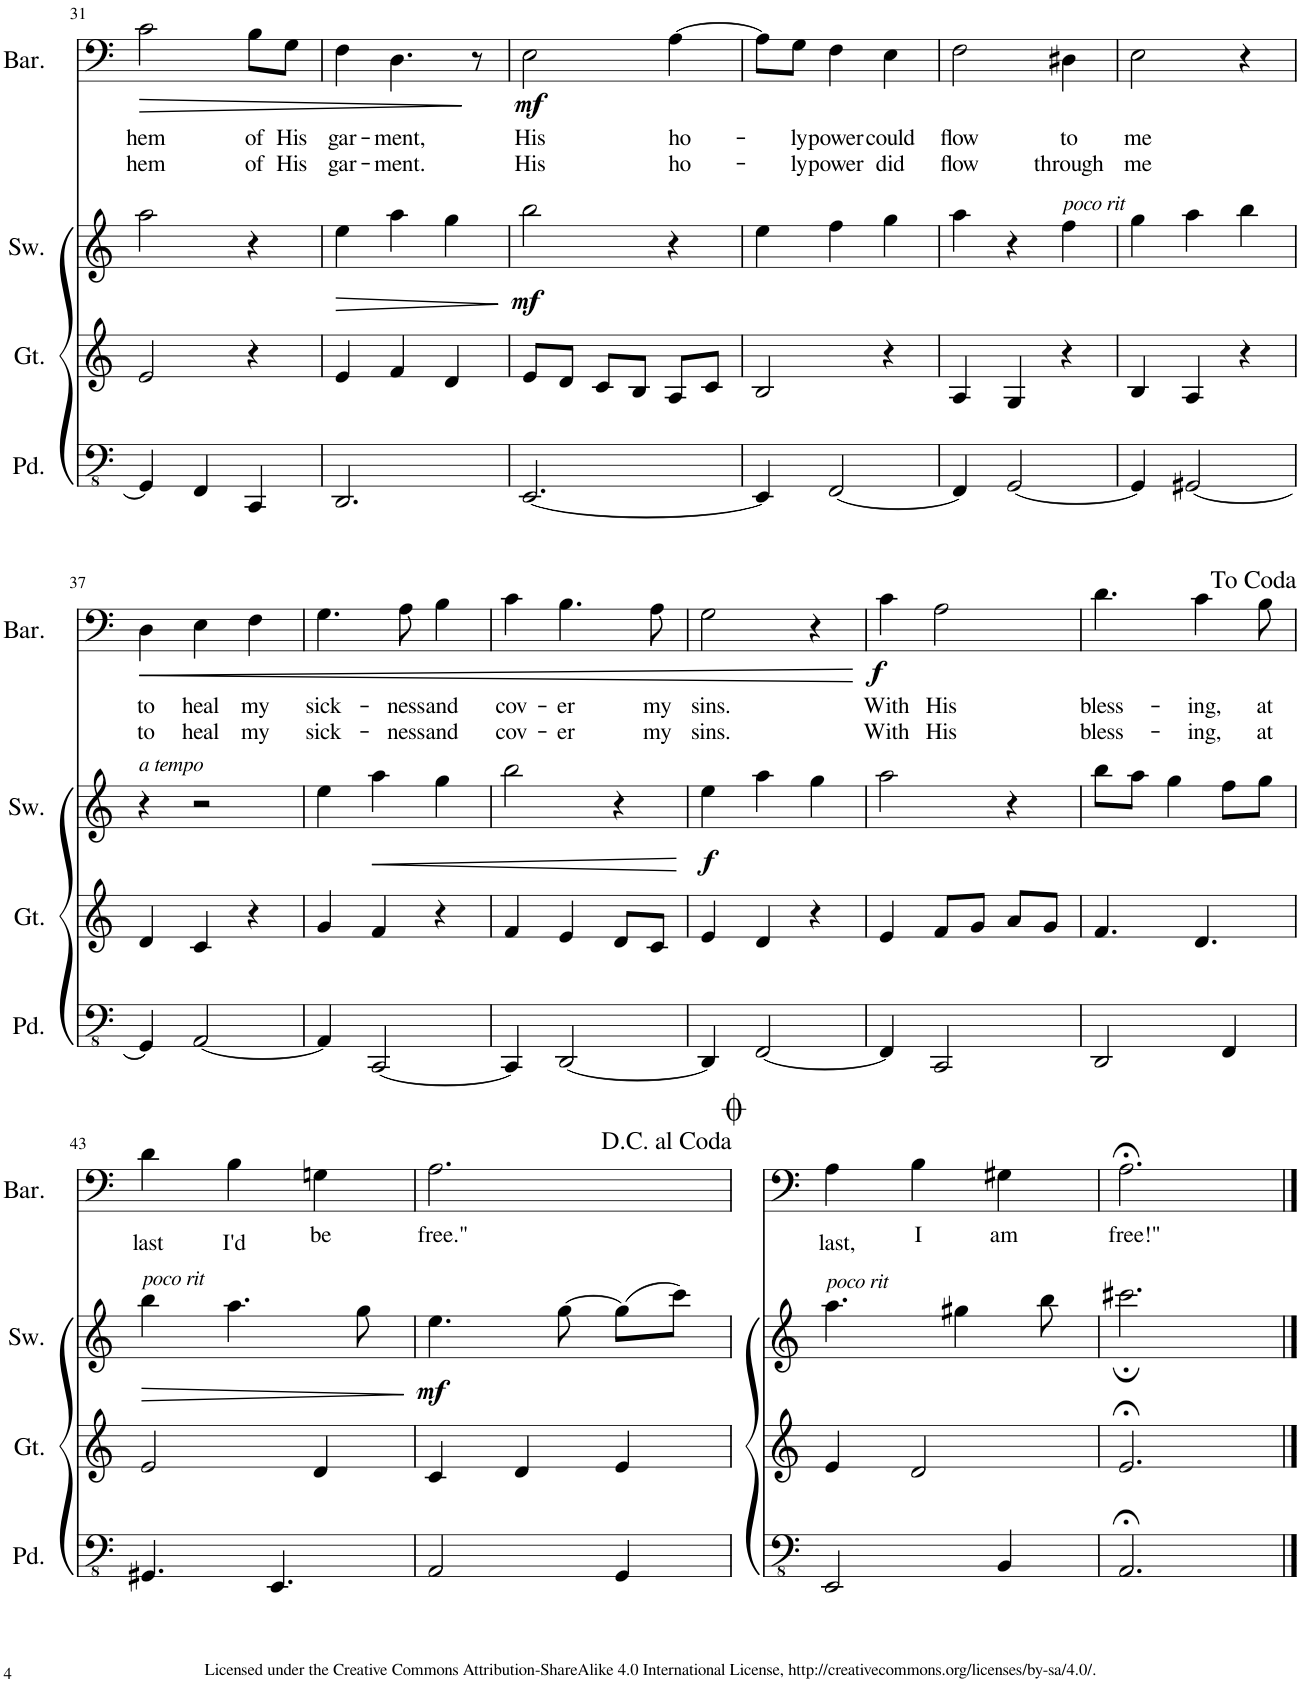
**kern	**kern	**kern	**dynam	**kern	**text	**text	**dynam
*part4	*part3	*part2	*part2	*part1	*part1	*part1	*part1
*staff4	*staff3	*staff2	*staff2	*staff1	*staff1	*staff1	*staff1
*I"Pedal	*I"Great	*I"Swell	*	*I"Baritone	*	*	*
*I'Pd.	*I'Gt.	*I'Sw.	*	*I'Bar.	*	*	*
!!LO:PB:g=z
*clefFv4	*clefG2	*clefG2	*	*clefF4	*	*	*
*k[]	*k[]	*k[]	*	*k[]	*	*	*
*M3/4	*M3/4	*M3/4	*	*M3/4	*	*	*
=31	=31	=31	=31	=31	=31	=31	=31
!	!	!	!	!	!LO:LY:b	!LO:LY:b	!LO:HP:b
4GGG/]	2e/	2aa\	.	2c\	hem	hem	>
4FFF/	.	.	.	.	.	.	.
!	!	!	!	!	!LO:LY:b	!LO:LY:b	!
4CCC/	4r	4r	.	8B\L	of	of	.
!	!	!	!	!	!LO:LY:b	!LO:LY:b	!
.	.	.	.	8G\J	His	His	.
=32	=32	=32	=32	=32	=32	=32	=32
!	!	!	!LO:HP:b	!	!LO:LY:b	!LO:LY:b	!
2.DDD/	4e/	4ee\	>	4F\	gar-	gar-	.
!	!	!	!	!	!LO:LY:b	!LO:LY:b	!
.	4f/	4aa\	.	4.D\	-ment,	-ment.	.
.	4d/	4gg\	.	.	.	.	.
.	.	.	.	8r	.	.	]
.	.	.	]	.	.	.	.
=33	=33	=33	=33	=33	=33	=33	=33
!	!	!	!LO:DY:b	!	!LO:LY:b	!LO:LY:b	!LO:DY:b
[2.EEE/	8e/L	2bb\	mf	2E\	His	His	mf
.	8d/J	.	.	.	.	.	.
.	8c/L	.	.	.	.	.	.
.	8B/J	.	.	.	.	.	.
!	!	!	!	!	!LO:LY:b	!LO:LY:b	!
.	8A/L	4r	.	[4A\	ho-	ho-	.
.	8c/J	.	.	.	.	.	.
=34	=34	=34	=34	=34	=34	=34	=34
4EEE/]	2B/	4ee\	.	8A\L]	.	.	.
!	!	!	!	!	!LO:LY:b	!LO:LY:b	!
.	.	.	.	8G\J	-ly	-ly	.
!	!	!	!	!	!LO:LY:b	!LO:LY:b	!
[2FFF/	.	4ff\	.	4F\	power	power	.
!	!	!	!	!	!LO:LY:b	!LO:LY:b	!
.	4r	4gg\	.	4E\	could	did	.
=35	=35	=35	=35	=35	=35	=35	=35
!	!	!	!	!	!LO:LY:b	!LO:LY:b	!
4FFF/]	4A/	4aa\	.	2F\	flow	flow	.
[2GGG/	4G/	4r	.	.	.	.	.
!	!	!LO:TX:a:i:t=poco rit	!	!	!	!	!
!	!	!	!	!	!LO:LY:b	!LO:LY:b	!
.	4r	4ff\	.	4D#X\	to	through	.
=36	=36	=36	=36	=36	=36	=36	=36
!	!	!	!	!	!LO:LY:b	!LO:LY:b	!
4GGG/]	4B/	4gg\	.	2E\	me	me	.
[2GGG#X/	4A/	4aa\	.	.	.	.	.
.	4r	4bb\	.	4r	.	.	.
!!LO:LB:g=z
=37	=37	=37	=37	=37	=37	=37	=37
!	!	!LO:TX:a:i:t=a tempo	!	!	!	!	!
!	!	!	!	!	!LO:LY:b	!LO:LY:b	!LO:HP:b
4GGG#/]	4d/	4r	.	4D\	to	to	<
!	!	!	!	!	!LO:LY:b	!LO:LY:b	!
[2AAA/	4c/	2r	.	4E\	heal	heal	.
!	!	!	!	!	!LO:LY:b	!LO:LY:b	!
.	4r	.	.	4F\	my	my	.
=38	=38	=38	=38	=38	=38	=38	=38
!	!	!	!	!	!LO:LY:b	!LO:LY:b	!
4AAA/]	4g/	4ee\	.	4.G\	sick-	sick-	.
!	!	!	!LO:HP:b	!	!	!	!
[2CCC/	4f/	4aa\	<	.	.	.	.
!	!	!	!	!	!LO:LY:b	!LO:LY:b	!
.	.	.	.	8A\	-ness	-ness	.
!	!	!	!	!	!LO:LY:b	!LO:LY:b	!
.	4r	4gg\	.	4B\	and	and	.
=39	=39	=39	=39	=39	=39	=39	=39
!	!	!	!	!	!LO:LY:b	!LO:LY:b	!
4CCC/]	4f/	2bb\	.	4c\	cov-	cov-	.
!	!	!	!	!	!LO:LY:b	!LO:LY:b	!
[2DDD/	4e/	.	.	4.B\	-er	-er	.
.	8d/L	4r	.	.	.	.	.
!	!	!	!	!	!LO:LY:b	!LO:LY:b	!
.	8c/J	.	.	8A\	my	my	.
.	.	.	[	.	.	.	.
=40	=40	=40	=40	=40	=40	=40	=40
!	!	!	!LO:DY:b	!	!LO:LY:b	!LO:LY:b	!
4DDD/]	4e/	4ee\	f	2G\	sins.	sins.	.
[2FFF/	4d/	4aa\	.	.	.	.	.
.	4r	4gg\	.	4r	.	.	.
.	.	.	.	.	.	.	[
=41	=41	=41	=41	=41	=41	=41	=41
!	!	!	!	!	!LO:LY:b	!LO:LY:b	!LO:DY:b
4FFF/]	4e/	2aa\	.	4c\	With	With	f
!	!	!	!	!	!LO:LY:b	!LO:LY:b	!
2CCC/	8f/L	.	.	2A\	His	His	.
.	8g/J	.	.	.	.	.	.
.	8a/L	4r	.	.	.	.	.
.	8g/J	.	.	.	.	.	.
=42	=42	=42	=42	=42	=42	=42	=42
!	!	!	!	!	!LO:LY:b	!LO:LY:b	!
2DDD/	4.f/	8bb\L	.	4.d\	bless-	bless-	.
.	.	8aa\J	.	.	.	.	.
.	.	4gg\	.	.	.	.	.
!	!	!	!	!	!LO:LY:b	!LO:LY:b	!
.	4.d/	.	.	4c\	-ing,	-ing,	.
4FFF/	.	8ff\L	.	.	.	.	.
!	!	!	!	!	!LO:LY:b	!LO:LY:b	!
.	.	8gg\J	.	8B\	at	at	.
!!LO:LB:g=z
=43	=43	=43	=43	=43	=43	=43	=43
!	!	!LO:TX:a:i:t=poco rit	!	!	!	!	!
!	!	!	!LO:HP:b	!	!LO:LY:b	!	!
4.GGG#X/	2e/	4bb\	>	4d\	last	.	.
!	!	!	!	!	!LO:LY:b	!	!
.	.	4.aa\	.	4B\	I'd	.	.
4.EEE/	.	.	.	.	.	.	.
!	!	!	!	!	!LO:LY:b	!	!
.	4d/	.	.	4Gn\	be	.	.
.	.	8gg\	.	.	.	.	.
.	.	.	]	.	.	.	.
=44	=44	=44	=44	=44	=44	=44	=44
!	!	!	!LO:DY:b	!	!LO:LY:b	!	!
2AAA/	4c/	4.ee\	mf	2.A\	free."	.	.
.	4d/	.	.	.	.	.	.
.	.	[8gg\	.	.	.	.	.
4GGG/	4e/	(8gg\L]	.	.	.	.	.
.	.	8ccc\J)	.	.	.	.	.
=45	=45	=45	=45	=45	=45	=45	=45
!	!	!LO:TX:a:i:t=poco rit	!	!	!	!	!
!	!	!	!	!	!LO:LY:b	!	!
2EEE/	4e/	4.aa\	.	4A\	last,	.	.
!	!	!	!	!	!LO:LY:b	!	!
.	2d/	.	.	4B\	I	.	.
.	.	4gg#X\	.	.	.	.	.
!	!	!	!	!	!LO:LY:b	!	!
4BBB/	.	.	.	4G#X\	am	.	.
.	.	8bb\	.	.	.	.	.
=46	=46	=46	=46	=46	=46	=46	=46
!	!	!	!	!	!LO:LY:b	!	!
2.AAA;</	2.e;</	2.ccc#X;\	.	2.A;<\	free!"	.	.
==	==	==	==	==	==	==	==
*-	*-	*-	*-	*-	*-	*-	*-
